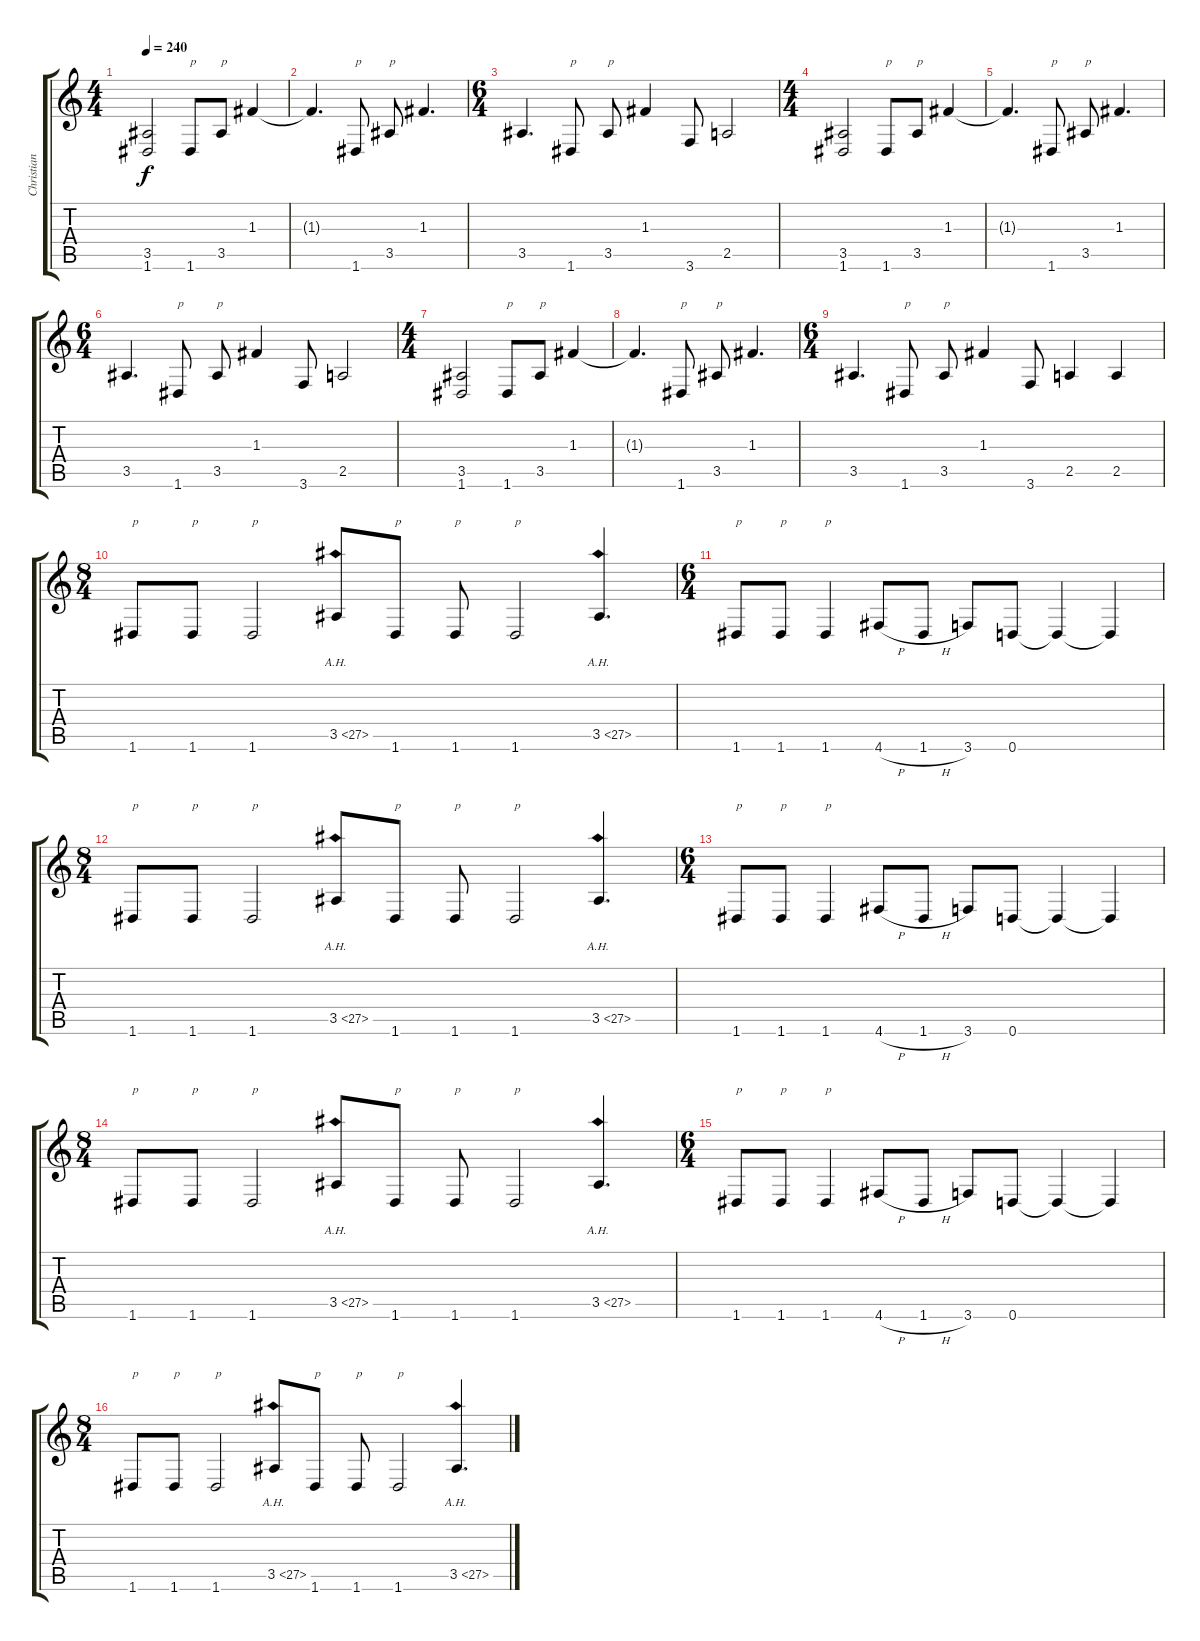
\track ("Christian Muenzner" "Christian ") {instrument distortionguitar}
\staff {score tabs}
\tuning (D4 A3 F3 C3 G2 D2) {hide}
\ts (4 4)
\tempo 240
\clef g2
\ks c
(3.5 1.6).2{dy f} 1.6.8{txt "p"} 3.5.8{txt "p"} 1.3.4 |
1.3{t}.4{d} 1.6.8{txt "p"} 3.5.8{txt "p"} 1.3.4{d} |
\ts (6 4)
3.5.4{d} 1.6.8{txt "p"} 3.5.8{txt "p"} 1.3.4 3.6.8 2.5.2 |
\ts (4 4)
(3.5 1.6).2 1.6.8{txt "p"} 3.5.8{txt "p"} 1.3.4 |
1.3{t}.4{d} 1.6.8{txt "p"} 3.5.8{txt "p"} 1.3.4{d} |
\ts (6 4)
3.5.4{d} 1.6.8{txt "p"} 3.5.8{txt "p"} 1.3.4 3.6.8 2.5.2 |
\ts (4 4)
(3.5 1.6).2 1.6.8{txt "p"} 3.5.8{txt "p"} 1.3.4 |
1.3{t}.4{d} 1.6.8{txt "p"} 3.5.8{txt "p"} 1.3.4{d} |
\ts (6 4)
3.5.4{d} 1.6.8{txt "p"} 3.5.8{txt "p"} 1.3.4 3.6.8 2.5.4 2.5.4 |
\ts (8 4)
1.6.8{txt "p"} 1.6.8{txt "p"} 1.6.2{txt "p"} 3.5{ah 24}.8 1.6.8{txt "p"} 1.6.8{txt "p"} 1.6.2{txt "p"} 3.5{ah 24}.4{d} |
\ts (6 4)
1.6.8{txt "p"} 1.6.8{txt "p"} 1.6.4{txt "p"} 4.6{h}.8 1.6{h}.8 3.6.8 0.6.8 0.6{t}.4 0.6{t}.4 |
\ts (8 4)
1.6.8{txt "p"} 1.6.8{txt "p"} 1.6.2{txt "p"} 3.5{ah 24}.8 1.6.8{txt "p"} 1.6.8{txt "p"} 1.6.2{txt "p"} 3.5{ah 24}.4{d} |
\ts (6 4)
1.6.8{txt "p"} 1.6.8{txt "p"} 1.6.4{txt "p"} 4.6{h}.8 1.6{h}.8 3.6.8 0.6.8 0.6{t}.4 0.6{t}.4 |
\ts (8 4)
1.6.8{txt "p"} 1.6.8{txt "p"} 1.6.2{txt "p"} 3.5{ah 24}.8 1.6.8{txt "p"} 1.6.8{txt "p"} 1.6.2{txt "p"} 3.5{ah 24}.4{d} |
\ts (6 4)
1.6.8{txt "p"} 1.6.8{txt "p"} 1.6.4{txt "p"} 4.6{h}.8 1.6{h}.8 3.6.8 0.6.8 0.6{t}.4 0.6{t}.4 |
\ts (8 4)
1.6.8{txt "p"} 1.6.8{txt "p"} 1.6.2{txt "p"} 3.5{ah 24}.8 1.6.8{txt "p"} 1.6.8{txt "p"} 1.6.2{txt "p"} 3.5{ah 24}.4{d}
